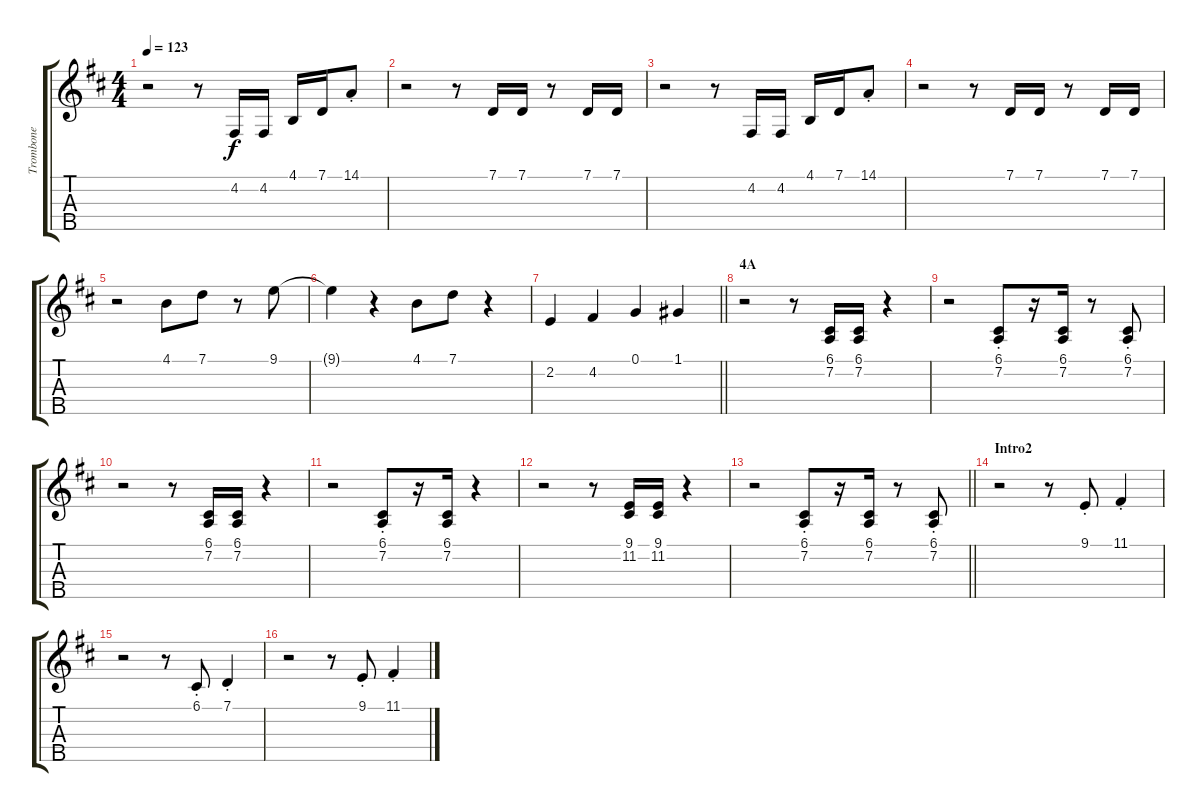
\track ("Trombone" "Trombone") {instrument trombone}
\staff {score tabs}
\tuning (G3 D3 A2 E2 B1) {hide}
\ts (4 4)
\tempo 123
\clef g2
\ks d
r.2{dy f} r.8 4.2.16 4.2.16 4.1.16 7.1.16 14.1{st}.8 |
r.2 r.8 7.1.16 7.1.16 r.8 7.1.16 7.1.16 |
r.2 r.8 4.2.16 4.2.16 4.1.16 7.1.16 14.1{st}.8 |
r.2 r.8 7.1.16 7.1.16 r.8 7.1.16 7.1.16 |
r.2{ot 8vb} 4.1.8{ot 8vb} 7.1.8{ot 8vb} r.8{ot 8vb} 9.1.8{ot 8vb} |
9.1{t}.4{ot 8vb} r.4{ot 8vb} 4.1.8{ot 8vb} 7.1.8{ot 8vb} r.4{ot 8vb} |
\barLineRight lightlight
2.2.4{ot 8vb} 4.2.4{ot 8vb} 0.1.4{ot 8vb} 1.1.4{ot 8vb} |
\section ("" "4A")
r.2 r.8 (6.1 7.2).16 (6.1 7.2).16 r.4 |
r.2 (6.1{st} 7.2{st}).8 r.16 (6.1 7.2).16 r.8 (6.1{st} 7.2{st}).8 |
r.2 r.8 (6.1 7.2).16 (6.1 7.2).16 r.4 |
r.2 (6.1{st} 7.2{st}).8 r.16 (6.1 7.2).16 r.4 |
r.2 r.8 (9.1 11.2).16 (9.1 11.2).16 r.4 |
\barLineRight lightlight
r.2 (6.1{st} 7.2{st}).8 r.16 (6.1 7.2).16 r.8 (6.1{st} 7.2{st}).8 |
\section ("" "Intro2")
r.2 r.8 9.1{st}.8 11.1{st}.4 |
r.2 r.8 6.1{st}.8 7.1{st}.4 |
r.2 r.8 9.1{st}.8 11.1{st}.4
